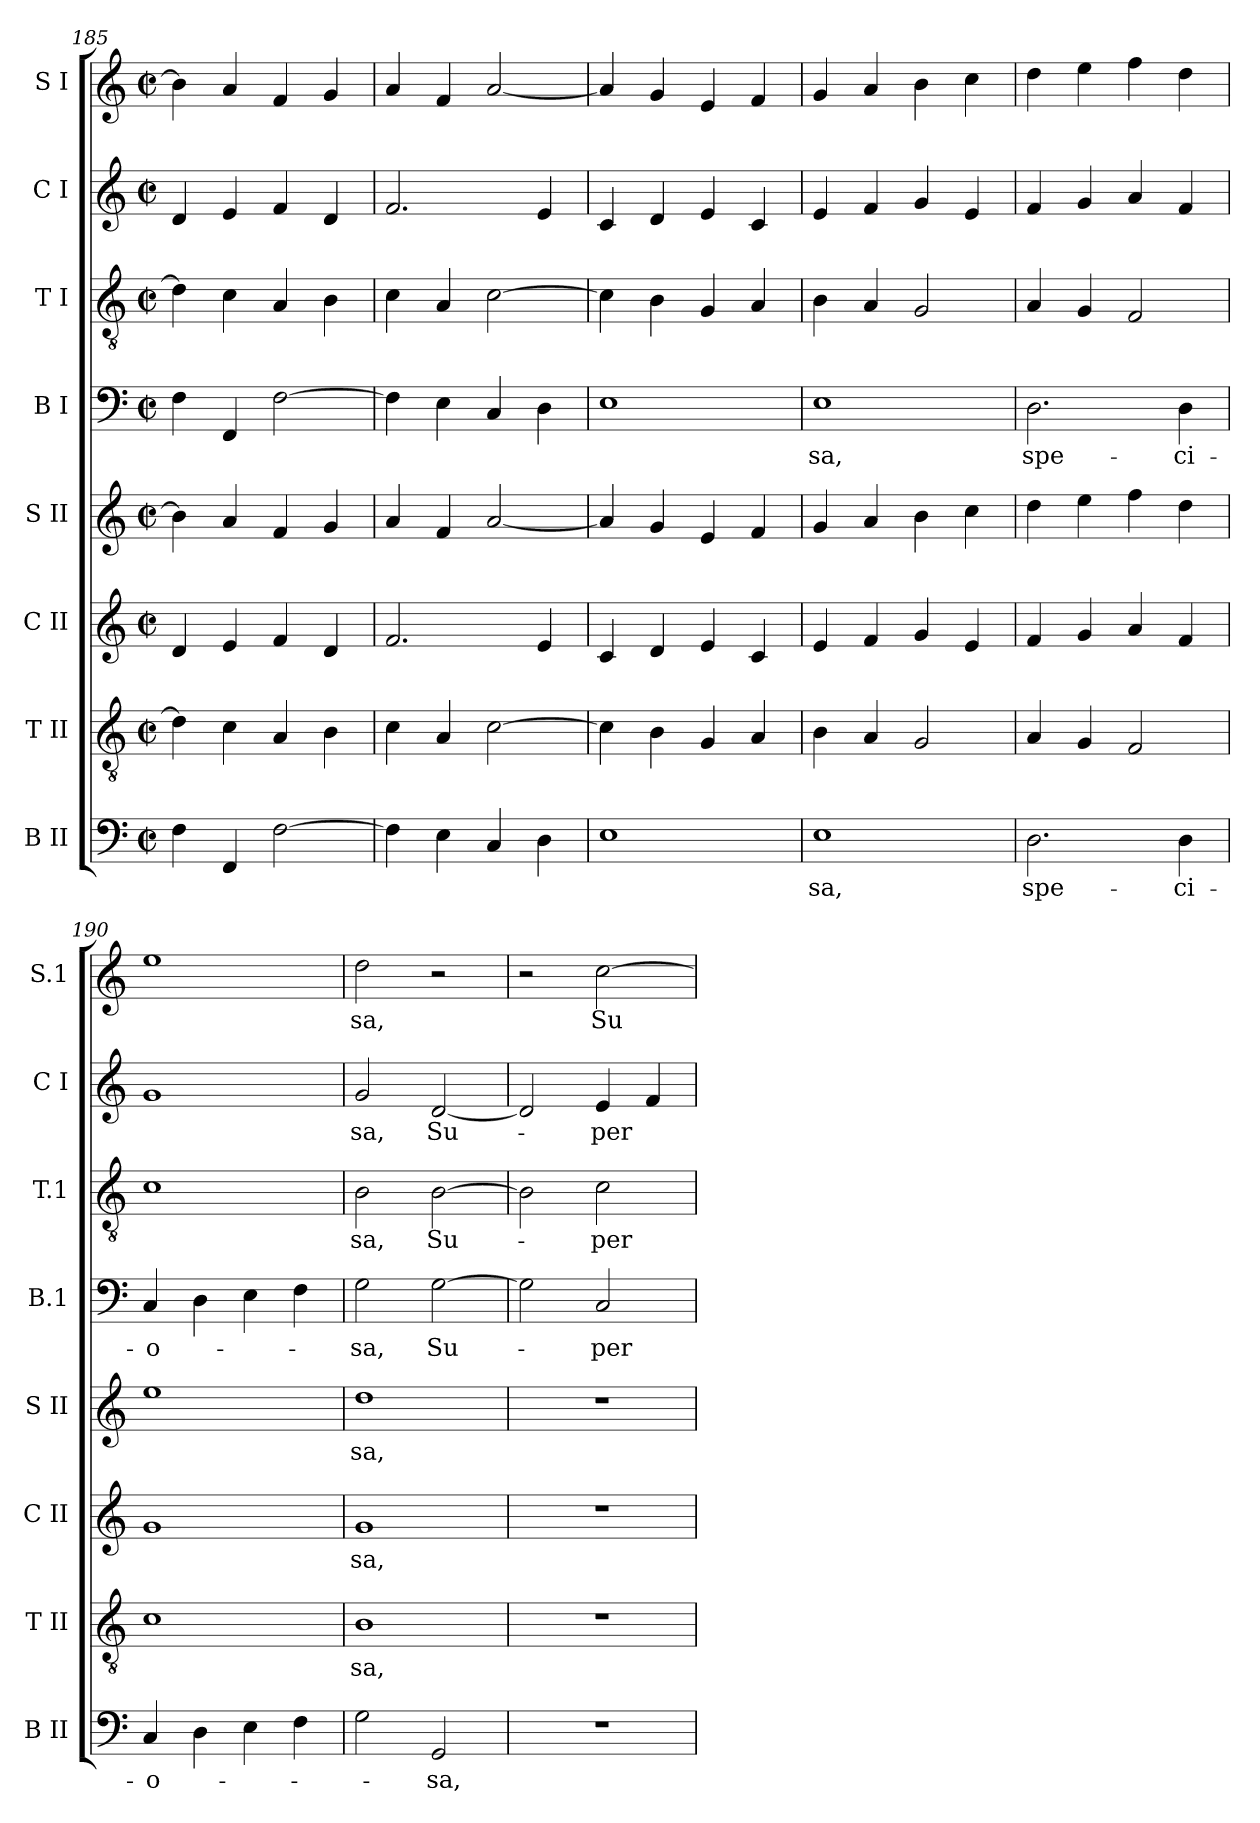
**kern	**text	**kern	**text	**kern	**text	**kern	**text	**kern	**text	**kern	**text	**kern	**text	**kern	**text
*part8	*part8	*part7	*part7	*part6	*part6	*part5	*part5	*part4	*part4	*part3	*part3	*part2	*part2	*part1	*part1
*staff8	*staff8	*staff7	*staff7	*staff6	*staff6	*staff5	*staff5	*staff4	*staff4	*staff3	*staff3	*staff2	*staff2	*staff1	*staff1
*I"B II	*	*I"T II	*	*I"C II	*	*I"S II	*	*I"B I	*	*I"T I	*	*I"C I	*	*I"S I	*
*I'B II	*	*I'T II	*	*I'C II	*	*I'S II	*	*I'B.1	*	*I'T.1	*	*I'C I	*	*I'S.1	*
*clefF4	*	*clefGv2	*	*clefG2	*	*clefG2	*	*clefF4	*	*clefGv2	*	*clefG2	*	*clefG2	*
*k[]	*	*k[]	*	*k[]	*	*k[]	*	*k[]	*	*k[]	*	*k[]	*	*k[]	*
*C:	*	*C:	*	*C:	*	*C:	*	*C:	*	*C:	*	*C:	*	*C:	*
*M2/2	*	*M2/2	*	*M2/2	*	*M2/2	*	*M2/2	*	*M2/2	*	*M2/2	*	*M2/2	*
*met(c|)	*	*met(c|)	*	*met(c|)	*	*met(c|)	*	*met(c|)	*	*met(c|)	*	*met(c|)	*	*met(c|)	*
=185	=185	=185	=185	=185	=185	=185	=185	=185	=185	=185	=185	=185	=185	=185	=185
4F\	.	4d\]	.	4d/	.	4b\]	.	4F\	.	4d\]	.	4d/	.	4b\]	.
4FF/	.	4c\	.	4e/	.	4a/	.	4FF/	.	4c\	.	4e/	.	4a/	.
[2F\	.	4A/	.	4f/	.	4f/	.	[2F\	.	4A/	.	4f/	.	4f/	.
.	.	4B\	.	4d/	.	4g/	.	.	.	4B\	.	4d/	.	4g/	.
!!LO:LB:g=z
=186	=186	=186	=186	=186	=186	=186	=186	=186	=186	=186	=186	=186	=186	=186	=186
4F\]	.	4c\	.	2.f/	.	4a/	.	4F\]	.	4c\	.	2.f/	.	4a/	.
4E\	.	4A/	.	.	.	4f/	.	4E\	.	4A/	.	.	.	4f/	.
4C/	.	[2c\	.	.	.	[2a/	.	4C/	.	[2c\	.	.	.	[2a/	.
4D\	.	.	.	4e/	.	.	.	4D\	.	.	.	4e/	.	.	.
=187	=187	=187	=187	=187	=187	=187	=187	=187	=187	=187	=187	=187	=187	=187	=187
1E	.	4c\]	.	4c/	.	4a/]	.	1E	.	4c\]	.	4c/	.	4a/]	.
.	.	4B\	.	4d/	.	4g/	.	.	.	4B\	.	4d/	.	4g/	.
.	.	4G/	.	4e/	.	4e/	.	.	.	4G/	.	4e/	.	4e/	.
.	.	4A/	.	4c/	.	4f/	.	.	.	4A/	.	4c/	.	4f/	.
=188	=188	=188	=188	=188	=188	=188	=188	=188	=188	=188	=188	=188	=188	=188	=188
!	!LO:LY:b	!	!	!	!	!	!	!	!LO:LY:b	!	!	!	!	!	!
1E	-sa,	4B\	.	4e/	.	4g/	.	1E	-sa,	4B\	.	4e/	.	4g/	.
.	.	4A/	.	4f/	.	4a/	.	.	.	4A/	.	4f/	.	4a/	.
.	.	2G/	.	4g/	.	4b\	.	.	.	2G/	.	4g/	.	4b\	.
.	.	.	.	4e/	.	4cc\	.	.	.	.	.	4e/	.	4cc\	.
=189	=189	=189	=189	=189	=189	=189	=189	=189	=189	=189	=189	=189	=189	=189	=189
!	!LO:LY:b	!	!	!	!	!	!	!	!LO:LY:b	!	!	!	!	!	!
2.D\	spe-	4A/	.	4f/	.	4dd\	.	2.D\	spe-	4A/	.	4f/	.	4dd\	.
.	.	4G/	.	4g/	.	4ee\	.	.	.	4G/	.	4g/	.	4ee\	.
.	.	2F/	.	4a/	.	4ff\	.	.	.	2F/	.	4a/	.	4ff\	.
!	!LO:LY:b	!	!	!	!	!	!	!	!LO:LY:b	!	!	!	!	!	!
4D\	-ci-	.	.	4f/	.	4dd\	.	4D\	-ci-	.	.	4f/	.	4dd\	.
=190	=190	=190	=190	=190	=190	=190	=190	=190	=190	=190	=190	=190	=190	=190	=190
!	!LO:LY:b	!	!	!	!	!	!	!	!LO:LY:b	!	!	!	!	!	!
4C/	-o-	1c	.	1g	.	1ee	.	4C/	-o-	1c	.	1g	.	1ee	.
4D\	.	.	.	.	.	.	.	4D\	.	.	.	.	.	.	.
4E\	.	.	.	.	.	.	.	4E\	.	.	.	.	.	.	.
4F\	.	.	.	.	.	.	.	4F\	.	.	.	.	.	.	.
=191	=191	=191	=191	=191	=191	=191	=191	=191	=191	=191	=191	=191	=191	=191	=191
!	!	!	!LO:LY:b	!	!LO:LY:b	!	!LO:LY:b	!	!LO:LY:b	!	!LO:LY:b	!	!LO:LY:b	!	!LO:LY:b
2G\	.	1B	-sa,	1g	-sa,	1dd	-sa,	2G\	-sa,	2B\	-sa,	2g/	-sa,	2dd\	-sa,
!	!LO:LY:b	!	!	!	!	!	!	!	!LO:LY:b	!	!LO:LY:b	!	!LO:LY:b	!	!
2GG/	-sa,	.	.	.	.	.	.	[2G\	Su-	[2B\	Su-	[2d/	Su-	2r	.
=192	=192	=192	=192	=192	=192	=192	=192	=192	=192	=192	=192	=192	=192	=192	=192
1r	.	1r	.	1r	.	1r	.	2G\]	.	2B\]	.	2d/]	.	2r	.
!	!	!	!	!	!	!	!	!	!LO:LY:b	!	!LO:LY:b	!	!LO:LY:b	!	!LO:LY:b
.	.	.	.	.	.	.	.	2C/	-per	2c\	-per	4e/	-per	[2cc\	Su-
.	.	.	.	.	.	.	.	.	.	.	.	4f/	.	.	.
=	=	=	=	=	=	=	=	=	=	=	=	=	=	=	=
*-	*-	*-	*-	*-	*-	*-	*-	*-	*-	*-	*-	*-	*-	*-	*-
